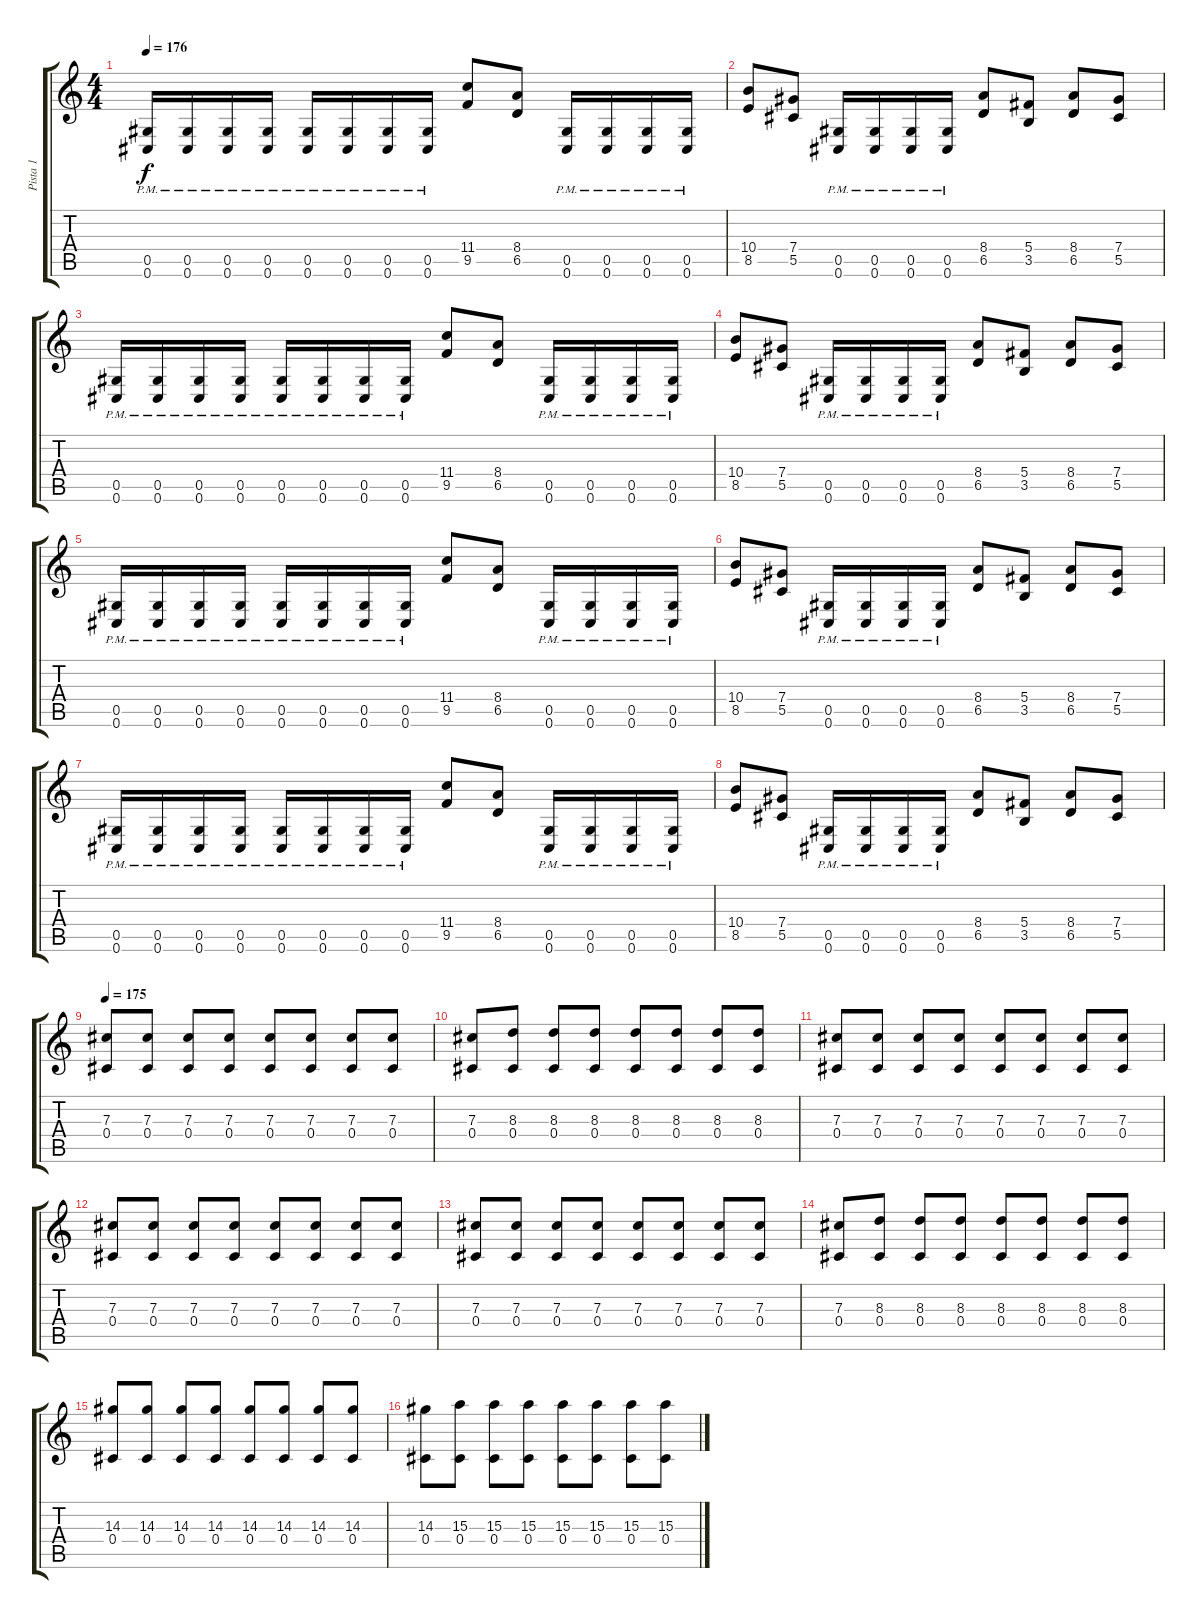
\track ("Pista 1" "Pista 1") {instrument distortionguitar}
\staff {score tabs}
\tuning (Eb4 Bb3 Gb3 Db3 Ab2 Db2) {hide}
\ts (4 4)
\tempo 176
\clef g2
\ks c
(0.5{pm} 0.6{pm}).16{dy f} (0.5{pm} 0.6{pm}).16 (0.5{pm} 0.6{pm}).16 (0.5{pm} 0.6{pm}).16 (0.5{pm} 0.6{pm}).16 (0.5{pm} 0.6{pm}).16 (0.5{pm} 0.6{pm}).16 (0.5{pm} 0.6{pm}).16 (11.4 9.5).8 (8.4 6.5).8 (0.5{pm} 0.6{pm}).16 (0.5{pm} 0.6{pm}).16 (0.5{pm} 0.6{pm}).16 (0.5{pm} 0.6{pm}).16 |
(10.4 8.5).8 (7.4 5.5).8 (0.5{pm} 0.6{pm}).16 (0.5{pm} 0.6{pm}).16 (0.5{pm} 0.6{pm}).16 (0.5{pm} 0.6{pm}).16 (8.4 6.5).8 (5.4 3.5).8 (8.4 6.5).8 (7.4 5.5).8 |
(0.5{pm} 0.6{pm}).16 (0.5{pm} 0.6{pm}).16 (0.5{pm} 0.6{pm}).16 (0.5{pm} 0.6{pm}).16 (0.5{pm} 0.6{pm}).16 (0.5{pm} 0.6{pm}).16 (0.5{pm} 0.6{pm}).16 (0.5{pm} 0.6{pm}).16 (11.4 9.5).8 (8.4 6.5).8 (0.5{pm} 0.6{pm}).16 (0.5{pm} 0.6{pm}).16 (0.5{pm} 0.6{pm}).16 (0.5{pm} 0.6{pm}).16 |
(10.4 8.5).8 (7.4 5.5).8 (0.5{pm} 0.6{pm}).16 (0.5{pm} 0.6{pm}).16 (0.5{pm} 0.6{pm}).16 (0.5{pm} 0.6{pm}).16 (8.4 6.5).8 (5.4 3.5).8 (8.4 6.5).8 (7.4 5.5).8 |
(0.5{pm} 0.6{pm}).16 (0.5{pm} 0.6{pm}).16 (0.5{pm} 0.6{pm}).16 (0.5{pm} 0.6{pm}).16 (0.5{pm} 0.6{pm}).16 (0.5{pm} 0.6{pm}).16 (0.5{pm} 0.6{pm}).16 (0.5{pm} 0.6{pm}).16 (11.4 9.5).8 (8.4 6.5).8 (0.5{pm} 0.6{pm}).16 (0.5{pm} 0.6{pm}).16 (0.5{pm} 0.6{pm}).16 (0.5{pm} 0.6{pm}).16 |
(10.4 8.5).8 (7.4 5.5).8 (0.5{pm} 0.6{pm}).16 (0.5{pm} 0.6{pm}).16 (0.5{pm} 0.6{pm}).16 (0.5{pm} 0.6{pm}).16 (8.4 6.5).8 (5.4 3.5).8 (8.4 6.5).8 (7.4 5.5).8 |
(0.5{pm} 0.6{pm}).16 (0.5{pm} 0.6{pm}).16 (0.5{pm} 0.6{pm}).16 (0.5{pm} 0.6{pm}).16 (0.5{pm} 0.6{pm}).16 (0.5{pm} 0.6{pm}).16 (0.5{pm} 0.6{pm}).16 (0.5{pm} 0.6{pm}).16 (11.4 9.5).8 (8.4 6.5).8 (0.5{pm} 0.6{pm}).16 (0.5{pm} 0.6{pm}).16 (0.5{pm} 0.6{pm}).16 (0.5{pm} 0.6{pm}).16 |
(10.4 8.5).8 (7.4 5.5).8 (0.5{pm} 0.6{pm}).16 (0.5{pm} 0.6{pm}).16 (0.5{pm} 0.6{pm}).16 (0.5{pm} 0.6{pm}).16 (8.4 6.5).8 (5.4 3.5).8 (8.4 6.5).8 (7.4 5.5).8 |
\tempo 175
(7.3 0.4).8 (7.3 0.4).8 (7.3 0.4).8 (7.3 0.4).8 (7.3 0.4).8 (7.3 0.4).8 (7.3 0.4).8 (7.3 0.4).8 |
(7.3 0.4).8 (8.3 0.4).8 (8.3 0.4).8 (8.3 0.4).8 (8.3 0.4).8 (8.3 0.4).8 (8.3 0.4).8 (8.3 0.4).8 |
(7.3 0.4).8 (7.3 0.4).8 (7.3 0.4).8 (7.3 0.4).8 (7.3 0.4).8 (7.3 0.4).8 (7.3 0.4).8 (7.3 0.4).8 |
(7.3 0.4).8 (7.3 0.4).8 (7.3 0.4).8 (7.3 0.4).8 (7.3 0.4).8 (7.3 0.4).8 (7.3 0.4).8 (7.3 0.4).8 |
(7.3 0.4).8 (7.3 0.4).8 (7.3 0.4).8 (7.3 0.4).8 (7.3 0.4).8 (7.3 0.4).8 (7.3 0.4).8 (7.3 0.4).8 |
(7.3 0.4).8 (8.3 0.4).8 (8.3 0.4).8 (8.3 0.4).8 (8.3 0.4).8 (8.3 0.4).8 (8.3 0.4).8 (8.3 0.4).8 |
(14.3 0.4).8 (14.3 0.4).8 (14.3 0.4).8 (14.3 0.4).8 (14.3 0.4).8 (14.3 0.4).8 (14.3 0.4).8 (14.3 0.4).8 |
(14.3 0.4).8 (15.3 0.4).8 (15.3 0.4).8 (15.3 0.4).8 (15.3 0.4).8 (15.3 0.4).8 (15.3 0.4).8 (15.3 0.4).8
